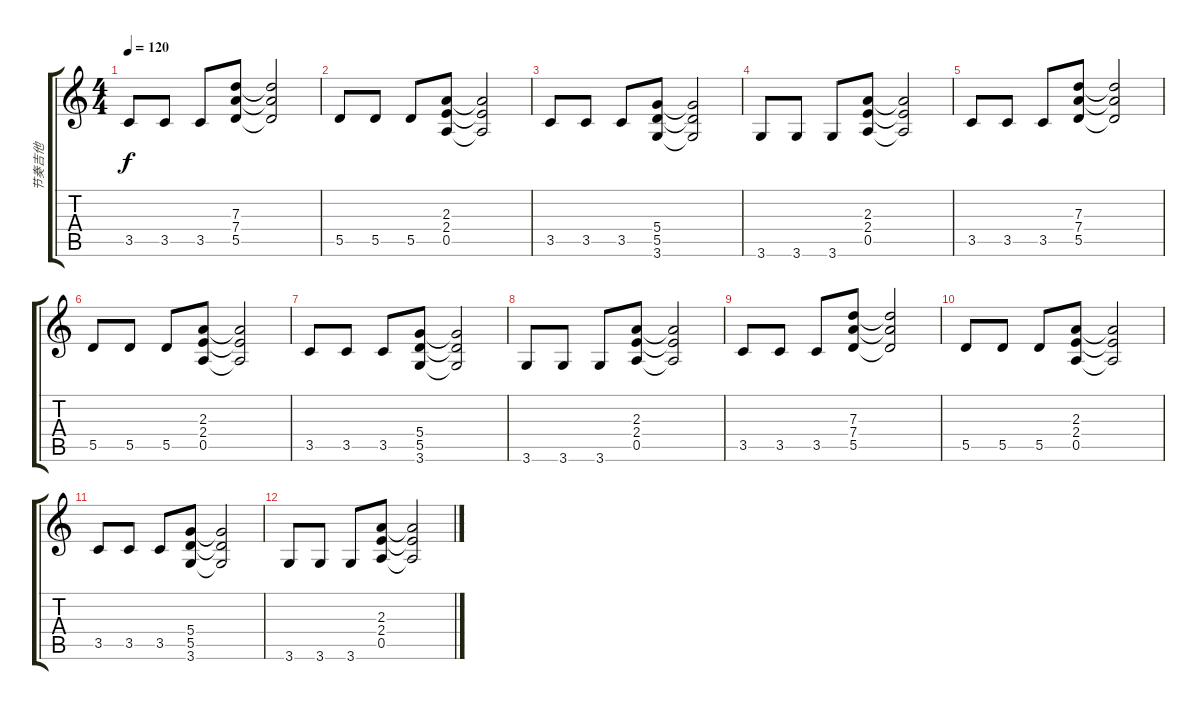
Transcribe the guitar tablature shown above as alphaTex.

\track ("节奏吉他" "节奏吉他") {instrument distortionguitar}
\staff {score tabs}
\tuning (E4 B3 G3 D3 A2 E2) {hide}
\ts (4 4)
\tempo 120
\clef g2
\ks c
3.5.8{dy f} 3.5.8 3.5.8 (7.3 7.4 5.5).8 (7.3{t} 7.4{t} 5.5{t}).2 |
5.5.8 5.5.8 5.5.8 (2.3 2.4 0.5).8 (2.3{t} 2.4{t} 0.5{t}).2 |
3.5.8 3.5.8 3.5.8 (5.4 5.5 3.6).8 (5.4{t} 5.5{t} 3.6{t}).2 |
3.6.8 3.6.8 3.6.8 (2.3 2.4 0.5).8 (2.3{t} 2.4{t} 0.5{t}).2 |
3.5.8 3.5.8 3.5.8 (7.3 7.4 5.5).8 (7.3{t} 7.4{t} 5.5{t}).2 |
5.5.8 5.5.8 5.5.8 (2.3 2.4 0.5).8 (2.3{t} 2.4{t} 0.5{t}).2 |
3.5.8 3.5.8 3.5.8 (5.4 5.5 3.6).8 (5.4{t} 5.5{t} 3.6{t}).2 |
3.6.8 3.6.8 3.6.8 (2.3 2.4 0.5).8 (2.3{t} 2.4{t} 0.5{t}).2 |
3.5.8 3.5.8 3.5.8 (7.3 7.4 5.5).8 (7.3{t} 7.4{t} 5.5{t}).2 |
5.5.8 5.5.8 5.5.8 (2.3 2.4 0.5).8 (2.3{t} 2.4{t} 0.5{t}).2 |
3.5.8 3.5.8 3.5.8 (5.4 5.5 3.6).8 (5.4{t} 5.5{t} 3.6{t}).2 |
3.6.8 3.6.8 3.6.8 (2.3 2.4 0.5).8 (2.3{t} 2.4{t} 0.5{t}).2
